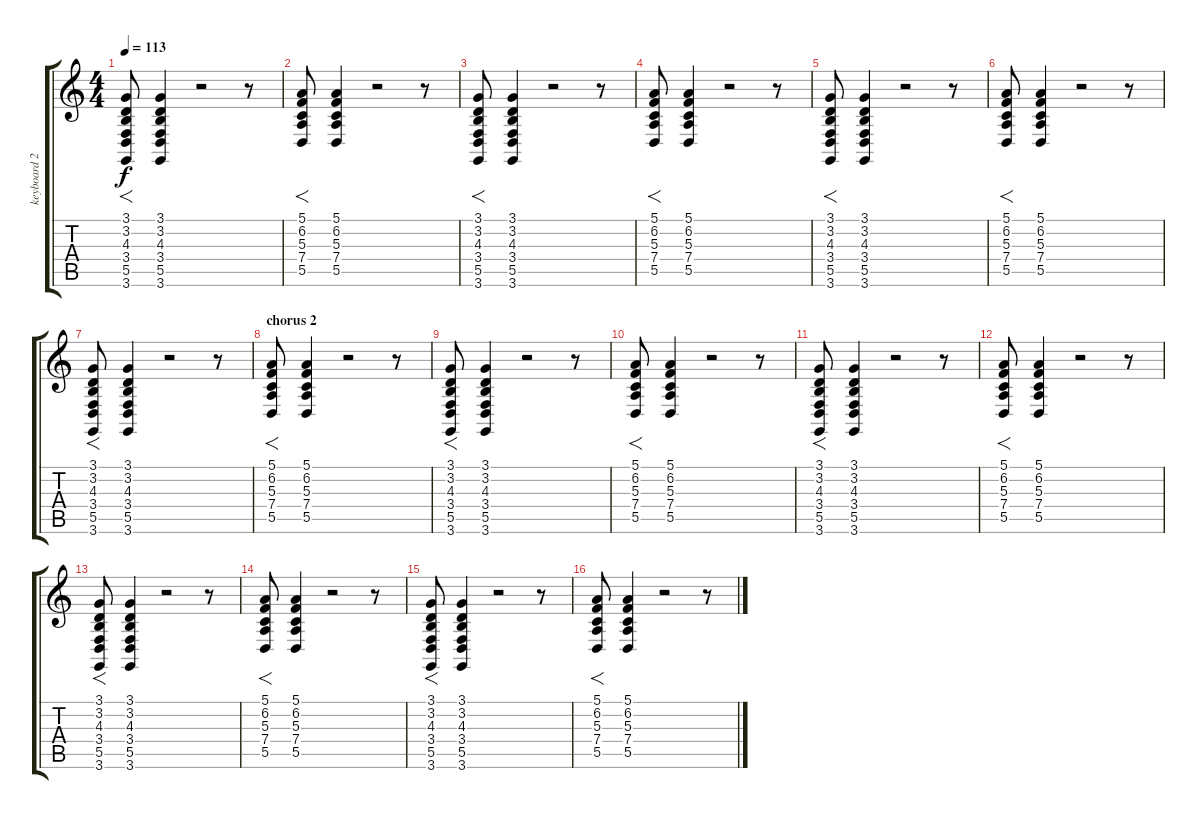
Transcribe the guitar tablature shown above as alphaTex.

\track ("keyboard 2" "keyboard 2") {instrument pad3polysynth}
\staff {score tabs}
\tuning (E4 B3 G3 D3 A2 E2) {hide}
\ts (4 4)
\tempo 113
\clef g2
\ks c
(3.1 3.2 4.3 3.4 5.5 3.6).8{f dy f} (3.1 3.2 4.3 3.4 5.5 3.6).4 r.2 r.8 |
(5.1 6.2 5.3 7.4 5.5).8{f} (5.1 6.2 5.3 7.4 5.5).4 r.2 r.8 |
(3.1 3.2 4.3 3.4 5.5 3.6).8{f} (3.1 3.2 4.3 3.4 5.5 3.6).4 r.2 r.8 |
(5.1 6.2 5.3 7.4 5.5).8{f} (5.1 6.2 5.3 7.4 5.5).4 r.2 r.8 |
(3.1 3.2 4.3 3.4 5.5 3.6).8{f} (3.1 3.2 4.3 3.4 5.5 3.6).4 r.2 r.8 |
(5.1 6.2 5.3 7.4 5.5).8{f} (5.1 6.2 5.3 7.4 5.5).4 r.2 r.8 |
(3.1 3.2 4.3 3.4 5.5 3.6).8{f} (3.1 3.2 4.3 3.4 5.5 3.6).4 r.2 r.8 |
\section ("" "chorus 2")
(5.1 6.2 5.3 7.4 5.5).8{f} (5.1 6.2 5.3 7.4 5.5).4 r.2 r.8 |
(3.1 3.2 4.3 3.4 5.5 3.6).8{f} (3.1 3.2 4.3 3.4 5.5 3.6).4 r.2 r.8 |
(5.1 6.2 5.3 7.4 5.5).8{f} (5.1 6.2 5.3 7.4 5.5).4 r.2 r.8 |
(3.1 3.2 4.3 3.4 5.5 3.6).8{f} (3.1 3.2 4.3 3.4 5.5 3.6).4 r.2 r.8 |
(5.1 6.2 5.3 7.4 5.5).8{f} (5.1 6.2 5.3 7.4 5.5).4 r.2 r.8 |
(3.1 3.2 4.3 3.4 5.5 3.6).8{f} (3.1 3.2 4.3 3.4 5.5 3.6).4 r.2 r.8 |
(5.1 6.2 5.3 7.4 5.5).8{f} (5.1 6.2 5.3 7.4 5.5).4 r.2 r.8 |
(3.1 3.2 4.3 3.4 5.5 3.6).8{f} (3.1 3.2 4.3 3.4 5.5 3.6).4 r.2 r.8 |
(5.1 6.2 5.3 7.4 5.5).8{f} (5.1 6.2 5.3 7.4 5.5).4 r.2 r.8
